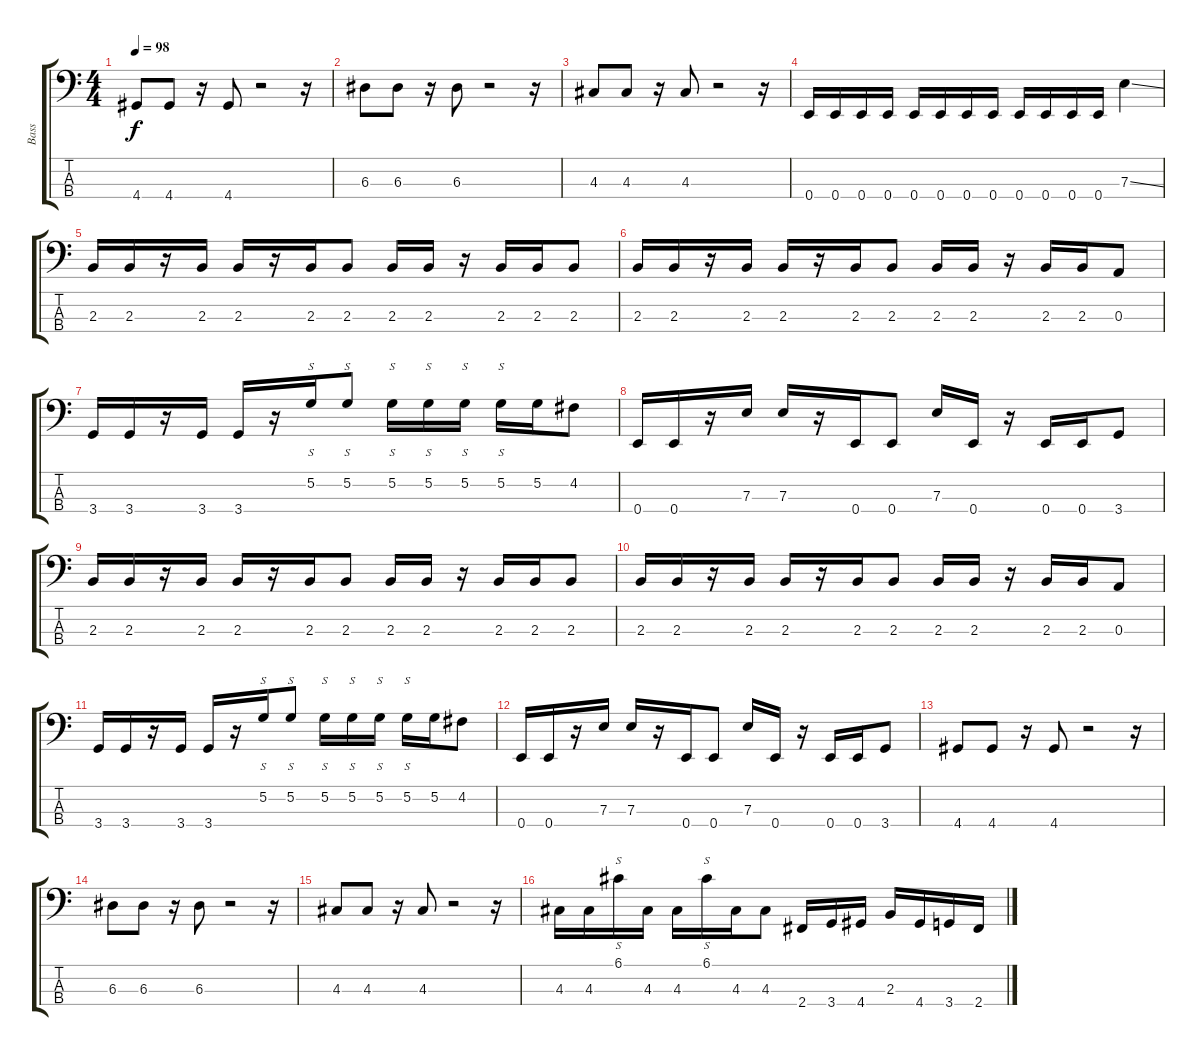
\track ("Bass" "Bass") {instrument electricbassfinger}
\staff {score tabs}
\tuning (G2 D2 A1 E1) {hide}
\ts (4 4)
\tempo 98
\clef f4
\ks c
4.4.8{dy f} 4.4.8 r.16 4.4.8 r.2 r.16 |
6.3.8 6.3.8 r.16 6.3.8 r.2 r.16 |
4.3.8 4.3.8 r.16 4.3.8 r.2 r.16 |
0.4.16 0.4.16 0.4.16 0.4.16 0.4.16 0.4.16 0.4.16 0.4.16 0.4.16 0.4.16 0.4.16 0.4.16 7.3{ss}.4 |
2.3.16 2.3.16 r.16 2.3.16 2.3.16 r.16 2.3.16 2.3.8 2.3.16 2.3.16 r.16 2.3.16 2.3.16 2.3.8 |
2.3.16 2.3.16 r.16 2.3.16 2.3.16 r.16 2.3.16 2.3.8 2.3.16 2.3.16 r.16 2.3.16 2.3.16 0.3.8 |
3.4.16 3.4.16 r.16 3.4.16 3.4.16 r.16 5.2.16{s} 5.2.8{s} 5.2.16{s} 5.2.16{s} 5.2.16{s} 5.2.16{s} 5.2.16 4.2.8 |
0.4.16 0.4.16 r.16 7.3.16 7.3.16 r.16 0.4.16 0.4.8 7.3.16 0.4.16 r.16 0.4.16 0.4.16 3.4.8 |
2.3.16 2.3.16 r.16 2.3.16 2.3.16 r.16 2.3.16 2.3.8 2.3.16 2.3.16 r.16 2.3.16 2.3.16 2.3.8 |
2.3.16 2.3.16 r.16 2.3.16 2.3.16 r.16 2.3.16 2.3.8 2.3.16 2.3.16 r.16 2.3.16 2.3.16 0.3.8 |
3.4.16 3.4.16 r.16 3.4.16 3.4.16 r.16 5.2.16{s} 5.2.8{s} 5.2.16{s} 5.2.16{s} 5.2.16{s} 5.2.16{s} 5.2.16 4.2.8 |
0.4.16 0.4.16 r.16 7.3.16 7.3.16 r.16 0.4.16 0.4.8 7.3.16 0.4.16 r.16 0.4.16 0.4.16 3.4.8 |
4.4.8 4.4.8 r.16 4.4.8 r.2 r.16 |
6.3.8 6.3.8 r.16 6.3.8 r.2 r.16 |
4.3.8 4.3.8 r.16 4.3.8 r.2 r.16 |
4.3.16 4.3.16 6.1.16{s} 4.3.16 4.3.16 6.1.16{s} 4.3.16 4.3.8 2.4.16 3.4.16 4.4.16 2.3.16 4.4.16 3.4.16 2.4.16
